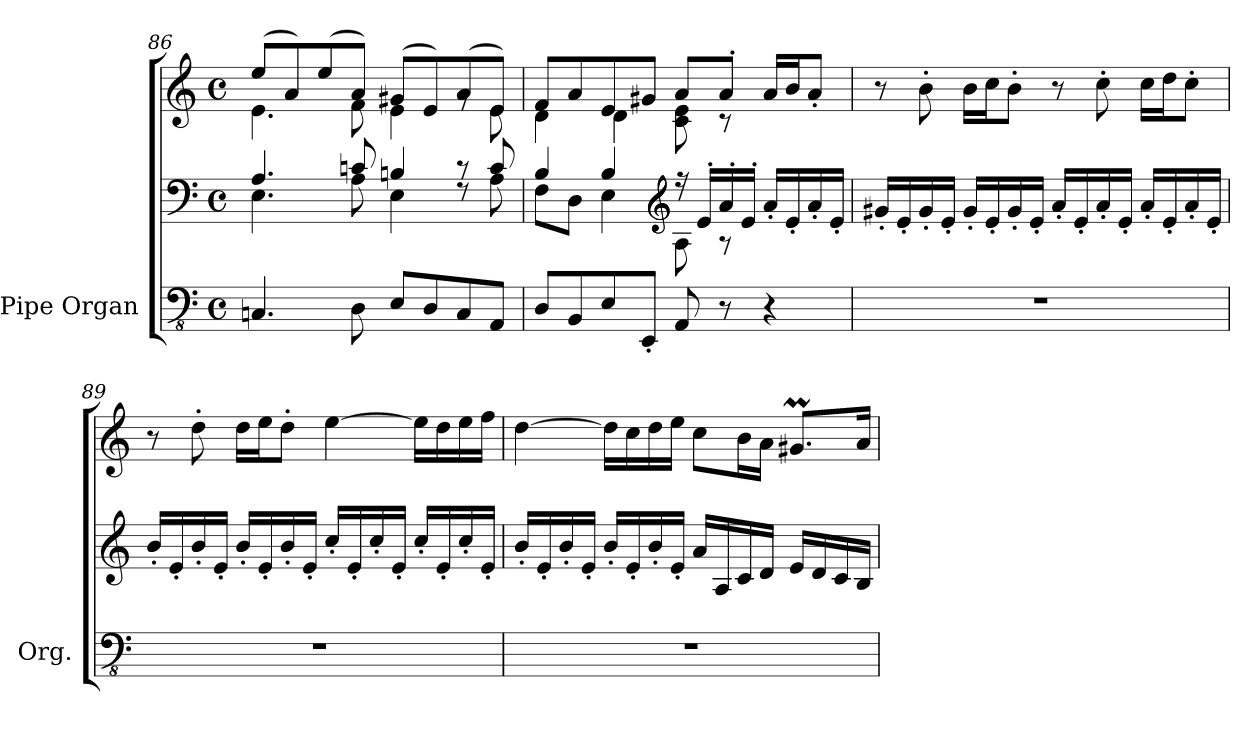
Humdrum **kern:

**kern	**kern	**kern
*part1	*part1	*part1
*staff3	*staff2	*staff1
*I"Pipe Organ	*	*
*I'Org.	*	*
!!LO:LB:g=z
*clefFv4	*clefF4	*clefG2
*k[]	*k[]	*k[]
*M4/4	*M4/4	*M4/4
*met(c)	*met(c)	*met(c)
=86	=86	=86
*	*^	*^
4.CCn/	4.A/	4.E\	(>8ee/L	4.e\
.	.	.	8a/)	.
.	.	.	(>8ee/	.
8DD\	8cn/	8A\	8a/J)	8f\
8EE/L	4Bn/	4E\	(>8g#X/L	4e\
8DD/	.	.	8e/)	.
8CC/	8r	8rF	(>8a/	8rg
8AAA/J	8c/	8A\	8e/J)	8e\
=87	=87	=87	=87	=87
8DD/L	4B/	8F\L	8f/L	4d\
8BBB/	.	8D\J	8a/	.
8EE/	4B/	4E\	8e/	4d\
8EEE'/J	.	.	8g#X/J	.
*	*clefG2	*	*	*
8AAA/	16r	8A\	8a/L	8c\ 8e\
.	16e'/LL	.	.	.
8r	16a'/	8r	8a'/J	8r
.	16e'/JJ	.	.	.
4r	16a'/LL	4ryy	16a/LL	4ryy
.	16e'/	.	16b/J	.
.	16a'/	.	8a'/J	.
.	16e'/JJ	.	.	.
*	*v	*v	*	*
*	*	*v	*v
=88	=88	=88
1r	16g#X'/LL	8r
.	16e'/	.
.	16g#'/	8b'\
.	16e'/JJ	.
.	16g#'/LL	16b\LL
.	16e'/	16cc\J
.	16g#'/	8b'\J
.	16e'/JJ	.
.	16a'/LL	8r
.	16e'/	.
.	16a'/	8cc'\
.	16e'/JJ	.
.	16a'/LL	16cc\LL
.	16e'/	16dd\J
.	16a'/	8cc'\J
.	16e'/JJ	.
!!LO:LB:g=z
=89	=89	=89
1r	16b'/LL	8r
.	16e'/	.
.	16b'/	8dd'\
.	16e'/JJ	.
.	16b'/LL	16dd\LL
.	16e'/	16ee\J
.	16b'/	8dd'\J
.	16e'/JJ	.
.	16cc'/LL	[4ee\
.	16e'/	.
.	16cc'/	.
.	16e'/JJ	.
.	16cc'/LL	16ee\LL]
.	16e'/	16dd\
.	16cc'/	16ee\
.	16e'/JJ	16ff\JJ
=90	=90	=90
1r	16b'/LL	[4dd\
.	16e'/	.
.	16b'/	.
.	16e'/JJ	.
.	16b'/LL	16dd\LL]
.	16e'/	16cc\
.	16b'/	16dd\
.	16e'/JJ	16ee\JJ
.	16a/LL	8cc\L
.	16A/	.
.	16c/	16b\L
.	16d/JJ	16a\JJ
.	16e/LL	8.g#Xm/L
.	16d/	.
.	16c/	.
.	16B/JJ	16a/Jk
=	=	=
*-	*-	*-
